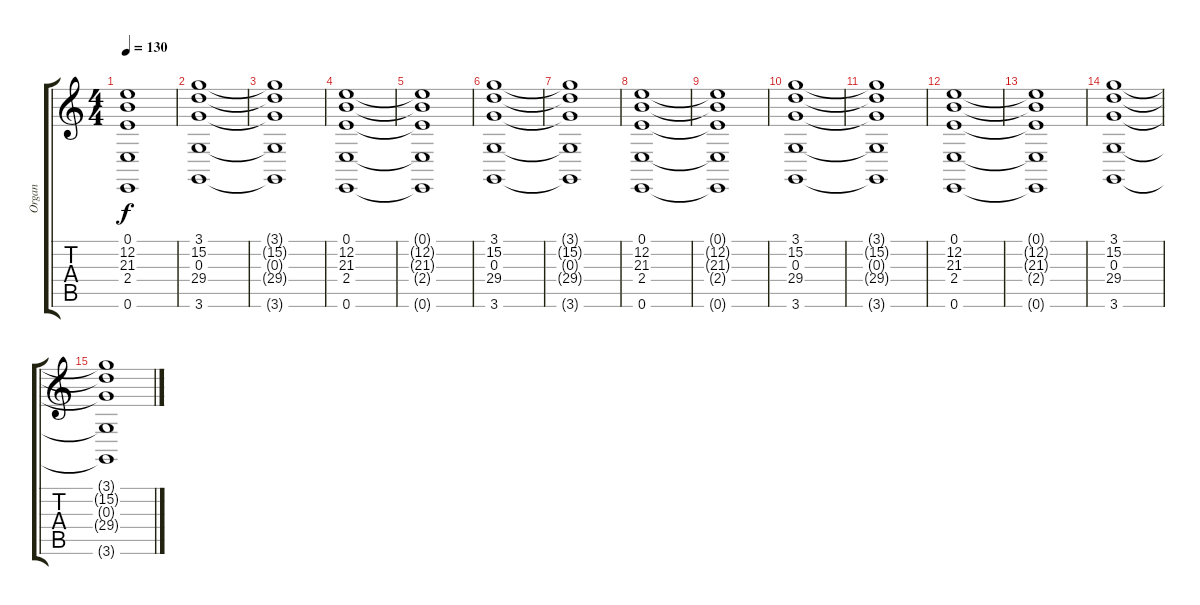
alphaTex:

\track ("Organ" "Organ") {instrument rockorgan}
\staff {score tabs}
\tuning (E4 B3 G3 D3 A2 E2) {hide}
\ts (4 4)
\tempo 130
\clef g2
\ks c
(0.1{t} 12.2{t} 21.3{t} 2.4{t} 0.6{t}).1{dy f} |
(3.1 15.2 0.3 29.4 3.6).1 |
(3.1{t} 15.2{t} 0.3{t} 29.4{t} 3.6{t}).1 |
(0.1 12.2 21.3 2.4 0.6).1 |
(0.1{t} 12.2{t} 21.3{t} 2.4{t} 0.6{t}).1 |
(3.1 15.2 0.3 29.4 3.6).1 |
(3.1{t} 15.2{t} 0.3{t} 29.4{t} 3.6{t}).1 |
(0.1 12.2 21.3 2.4 0.6).1 |
(0.1{t} 12.2{t} 21.3{t} 2.4{t} 0.6{t}).1 |
(3.1 15.2 0.3 29.4 3.6).1 |
(3.1{t} 15.2{t} 0.3{t} 29.4{t} 3.6{t}).1 |
(0.1 12.2 21.3 2.4 0.6).1 |
(0.1{t} 12.2{t} 21.3{t} 2.4{t} 0.6{t}).1 |
(3.1 15.2 0.3 29.4 3.6).1 |
(3.1{t} 15.2{t} 0.3{t} 29.4{t} 3.6{t}).1
